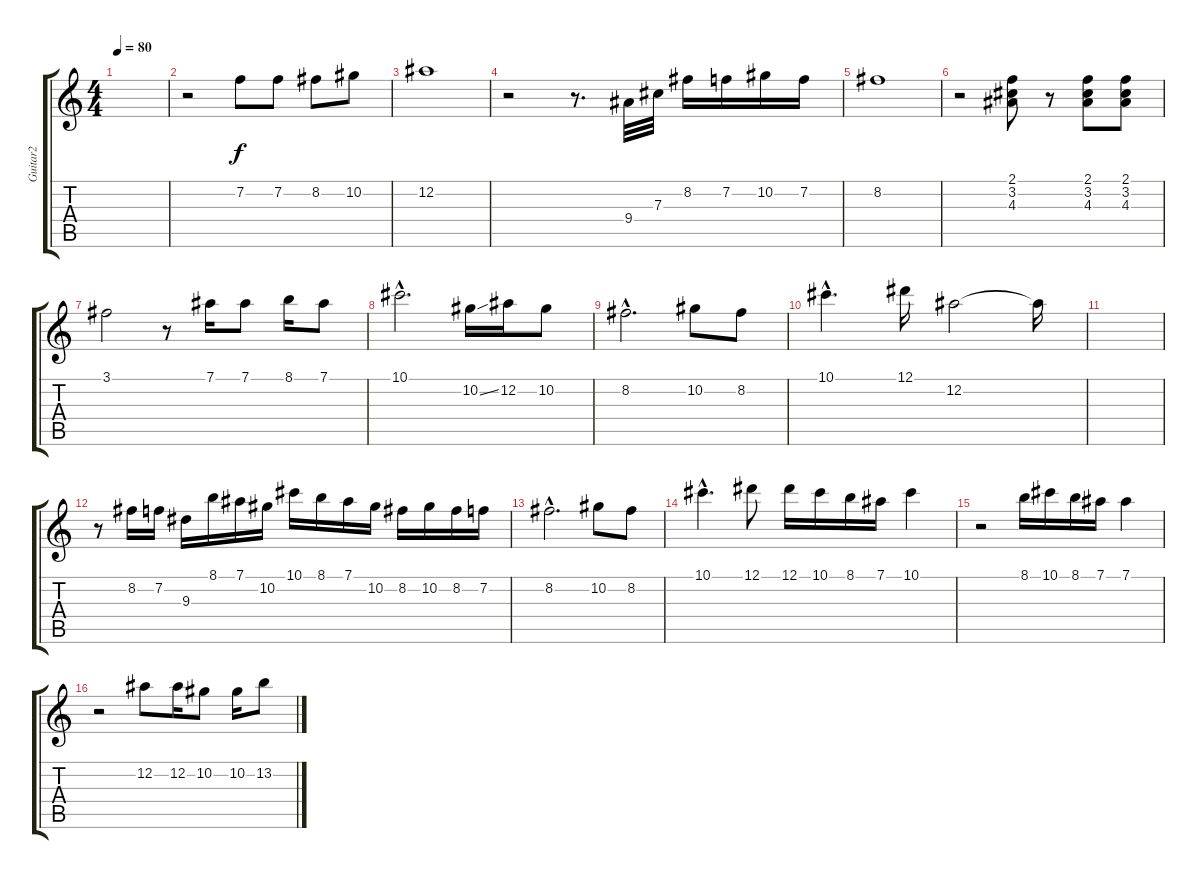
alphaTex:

\track ("Guitar2" "Guitar2") {instrument acousticguitarnylon}
\staff {score tabs}
\tuning (Eb4 Bb3 Gb3 Db3 Ab2 Eb2) {hide}
\ts (4 4)
\tempo 80
\clef g2
\ks c
|
r.2 7.2.8 7.2.8 8.2.8 10.2.8 |
12.2.1 |
r.2 r.8{d} 9.4.32 7.3.32 8.2.16 7.2.16 10.2.16 7.2.16 |
8.2.1 |
r.2 (2.1 3.2 4.3).8 r.8 (2.1 3.2 4.3).8 (2.1 3.2 4.3).8 |
3.1.2 r.8 7.1.16 7.1.8 8.1.16 7.1.8 |
10.1{hac}.2{d} 10.2{ss}.16 12.2.16 10.2.8 |
8.2{hac}.2{d} 10.2.8 8.2.8 |
10.1{hac}.4{d} 12.1.16 12.2.2 12.2{t}.16 |
|
r.8 8.2.16 7.2.16 9.3.16 8.1.16 7.1.16 10.2.16 10.1.16 8.1.16 7.1.16 10.2.16 8.2.16 10.2.16 8.2.16 7.2.16 |
8.2{hac}.2{d} 10.2.8 8.2.8 |
10.1{hac}.4{d} 12.1.8 12.1.16 10.1.16 8.1.16 7.1.16 10.1.4 |
r.2 8.1.16 10.1.16 8.1.16 7.1.16 7.1.4 |
r.2 12.2.8 12.2.16 10.2.8 10.2.16 13.2.8
